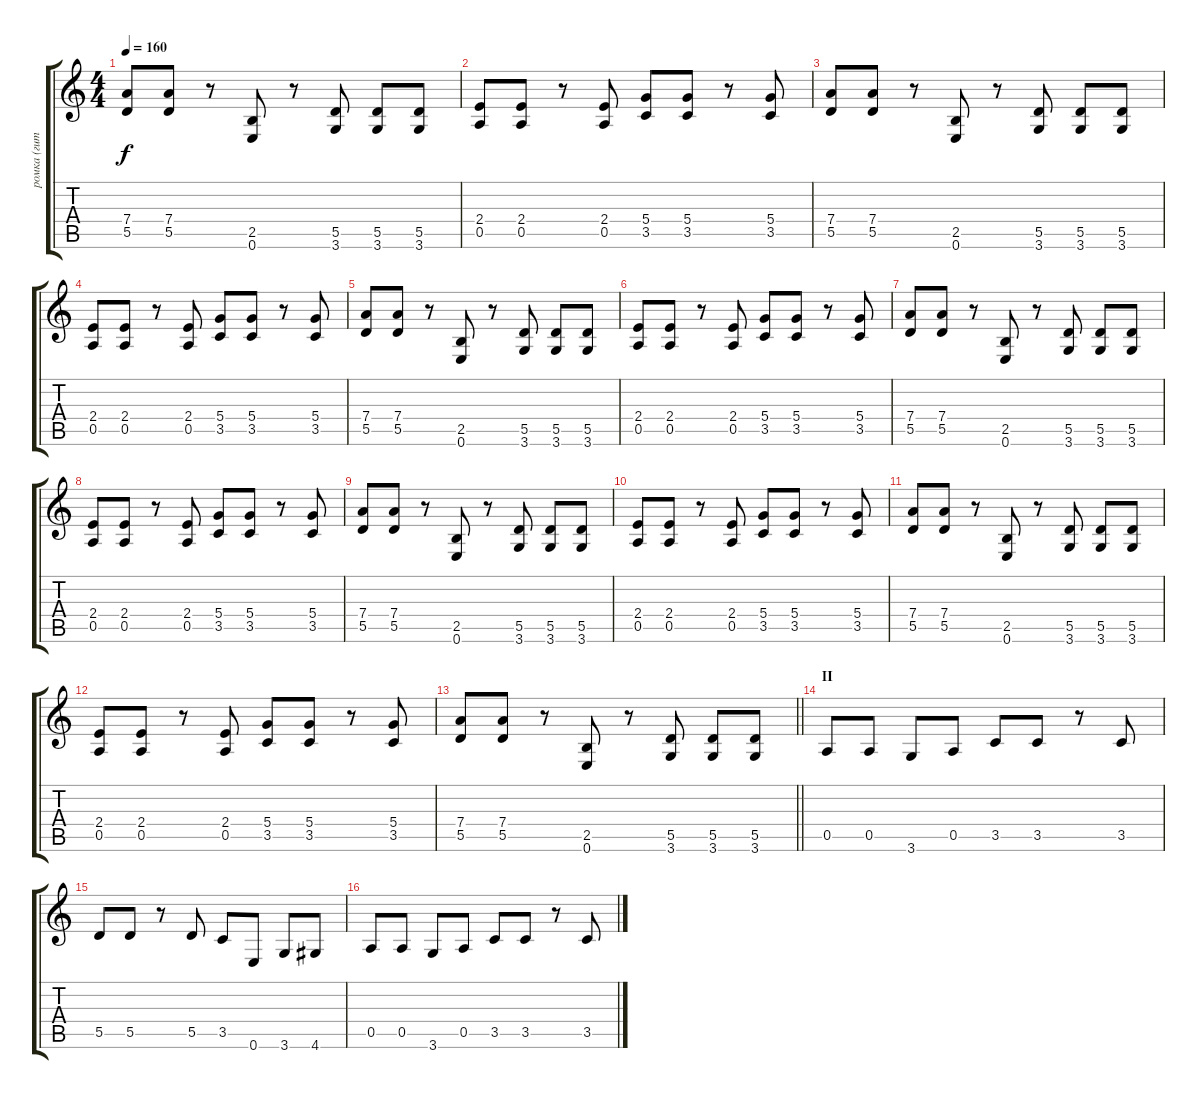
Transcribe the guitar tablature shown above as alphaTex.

\track ("ромка (гитара)" "ромка (гит") {instrument distortionguitar}
\staff {score tabs}
\tuning (E4 B3 G3 D3 A2 E2) {hide}
\ts (4 4)
\tempo 160
\clef g2
\ks c
(7.4 5.5).8{dy f} (7.4 5.5).8 r.8 (2.5 0.6).8 r.8 (5.5 3.6).8 (5.5 3.6).8 (5.5 3.6).8 |
(2.4 0.5).8 (2.4 0.5).8 r.8 (2.4 0.5).8 (5.4 3.5).8 (5.4 3.5).8 r.8 (5.4 3.5).8 |
(7.4 5.5).8 (7.4 5.5).8 r.8 (2.5 0.6).8 r.8 (5.5 3.6).8 (5.5 3.6).8 (5.5 3.6).8 |
(2.4 0.5).8 (2.4 0.5).8 r.8 (2.4 0.5).8 (5.4 3.5).8 (5.4 3.5).8 r.8 (5.4 3.5).8 |
(7.4 5.5).8 (7.4 5.5).8 r.8 (2.5 0.6).8 r.8 (5.5 3.6).8 (5.5 3.6).8 (5.5 3.6).8 |
(2.4 0.5).8 (2.4 0.5).8 r.8 (2.4 0.5).8 (5.4 3.5).8 (5.4 3.5).8 r.8 (5.4 3.5).8 |
(7.4 5.5).8 (7.4 5.5).8 r.8 (2.5 0.6).8 r.8 (5.5 3.6).8 (5.5 3.6).8 (5.5 3.6).8 |
(2.4 0.5).8 (2.4 0.5).8 r.8 (2.4 0.5).8 (5.4 3.5).8 (5.4 3.5).8 r.8 (5.4 3.5).8 |
(7.4 5.5).8 (7.4 5.5).8 r.8 (2.5 0.6).8 r.8 (5.5 3.6).8 (5.5 3.6).8 (5.5 3.6).8 |
(2.4 0.5).8 (2.4 0.5).8 r.8 (2.4 0.5).8 (5.4 3.5).8 (5.4 3.5).8 r.8 (5.4 3.5).8 |
(7.4 5.5).8 (7.4 5.5).8 r.8 (2.5 0.6).8 r.8 (5.5 3.6).8 (5.5 3.6).8 (5.5 3.6).8 |
(2.4 0.5).8 (2.4 0.5).8 r.8 (2.4 0.5).8 (5.4 3.5).8 (5.4 3.5).8 r.8 (5.4 3.5).8 |
\barLineRight lightlight
(7.4 5.5).8 (7.4 5.5).8 r.8 (2.5 0.6).8 r.8 (5.5 3.6).8 (5.5 3.6).8 (5.5 3.6).8 |
\section ("" "II")
0.5.8 0.5.8 3.6.8 0.5.8 3.5.8 3.5.8 r.8 3.5.8 |
5.5.8 5.5.8 r.8 5.5.8 3.5.8 0.6.8 3.6.8 4.6.8 |
0.5.8 0.5.8 3.6.8 0.5.8 3.5.8 3.5.8 r.8 3.5.8
